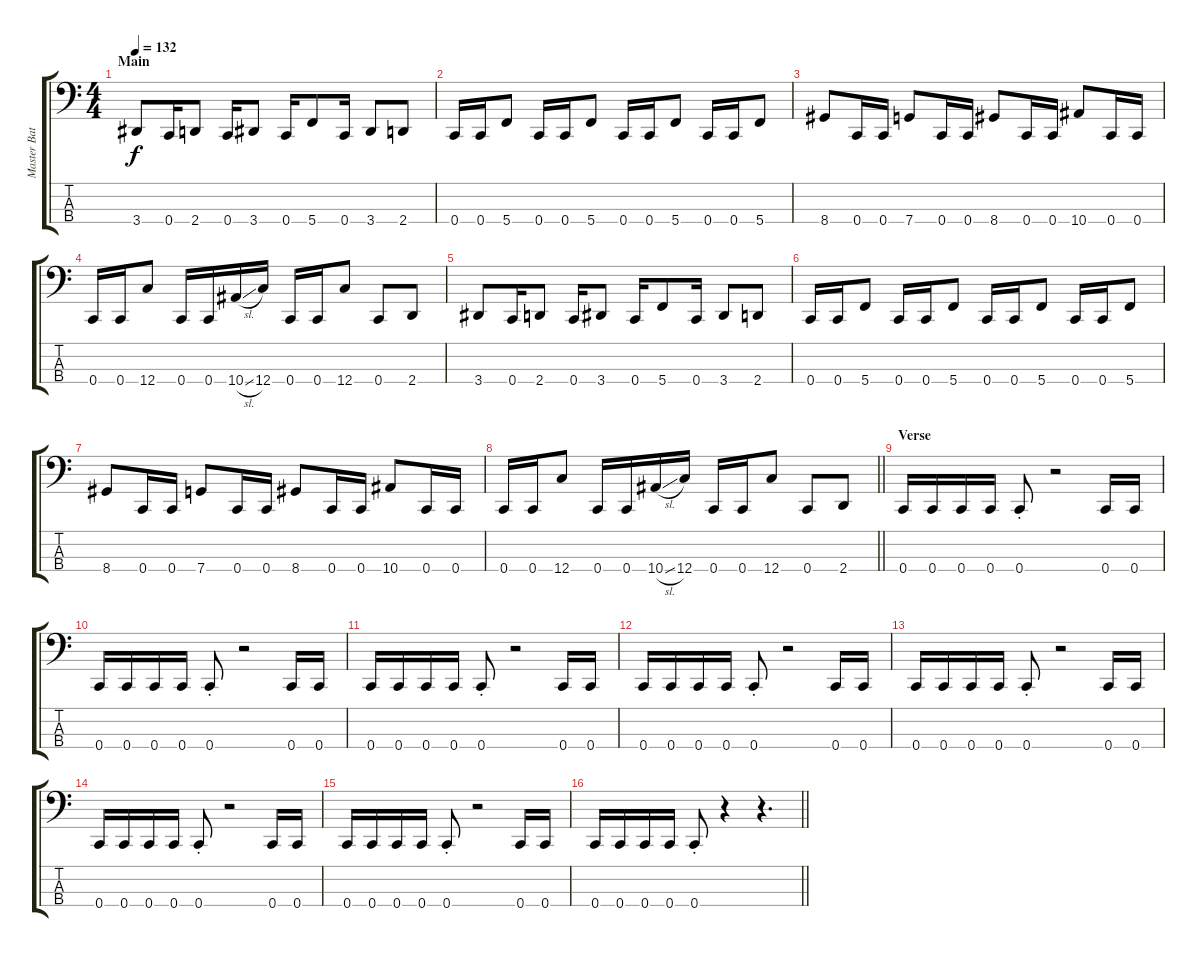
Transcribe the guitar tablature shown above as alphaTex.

\track ("Master Bates" "Master Bat") {instrument electricbassfinger}
\staff {score tabs}
\tuning (F2 C2 G1 C1) {hide}
\ts (4 4)
\section ("" "Main")
\tempo 132
\clef f4
\ks c
3.4.8{dy f} 0.4.16 2.4.8 0.4.16 3.4.8 0.4.16 5.4.8 0.4.16 3.4.8 2.4.8 |
0.4.16 0.4.16 5.4.8 0.4.16 0.4.16 5.4.8 0.4.16 0.4.16 5.4.8 0.4.16 0.4.16 5.4.8 |
8.4.8 0.4.16 0.4.16 7.4.8 0.4.16 0.4.16 8.4.8 0.4.16 0.4.16 10.4.8 0.4.16 0.4.16 |
0.4.16 0.4.16 12.4.8 0.4.16 0.4.16 10.4{sl}.16 12.4.16 0.4.16 0.4.16 12.4.8 0.4.8 2.4.8 |
3.4.8 0.4.16 2.4.8 0.4.16 3.4.8 0.4.16 5.4.8 0.4.16 3.4.8 2.4.8 |
0.4.16 0.4.16 5.4.8 0.4.16 0.4.16 5.4.8 0.4.16 0.4.16 5.4.8 0.4.16 0.4.16 5.4.8 |
8.4.8 0.4.16 0.4.16 7.4.8 0.4.16 0.4.16 8.4.8 0.4.16 0.4.16 10.4.8 0.4.16 0.4.16 |
\barLineRight lightlight
0.4.16 0.4.16 12.4.8 0.4.16 0.4.16 10.4{sl}.16 12.4.16 0.4.16 0.4.16 12.4.8 0.4.8 2.4.8 |
\section ("" "Verse")
0.4.16 0.4.16 0.4.16 0.4.16 0.4{st}.8 r.2 0.4.16 0.4.16 |
0.4.16 0.4.16 0.4.16 0.4.16 0.4{st}.8 r.2 0.4.16 0.4.16 |
0.4.16 0.4.16 0.4.16 0.4.16 0.4{st}.8 r.2 0.4.16 0.4.16 |
0.4.16 0.4.16 0.4.16 0.4.16 0.4{st}.8 r.2 0.4.16 0.4.16 |
0.4.16 0.4.16 0.4.16 0.4.16 0.4{st}.8 r.2 0.4.16 0.4.16 |
0.4.16 0.4.16 0.4.16 0.4.16 0.4{st}.8 r.2 0.4.16 0.4.16 |
0.4.16 0.4.16 0.4.16 0.4.16 0.4{st}.8 r.2 0.4.16 0.4.16 |
\barLineRight lightlight
0.4.16 0.4.16 0.4.16 0.4.16 0.4{st}.8 r.4 r.4{d}
